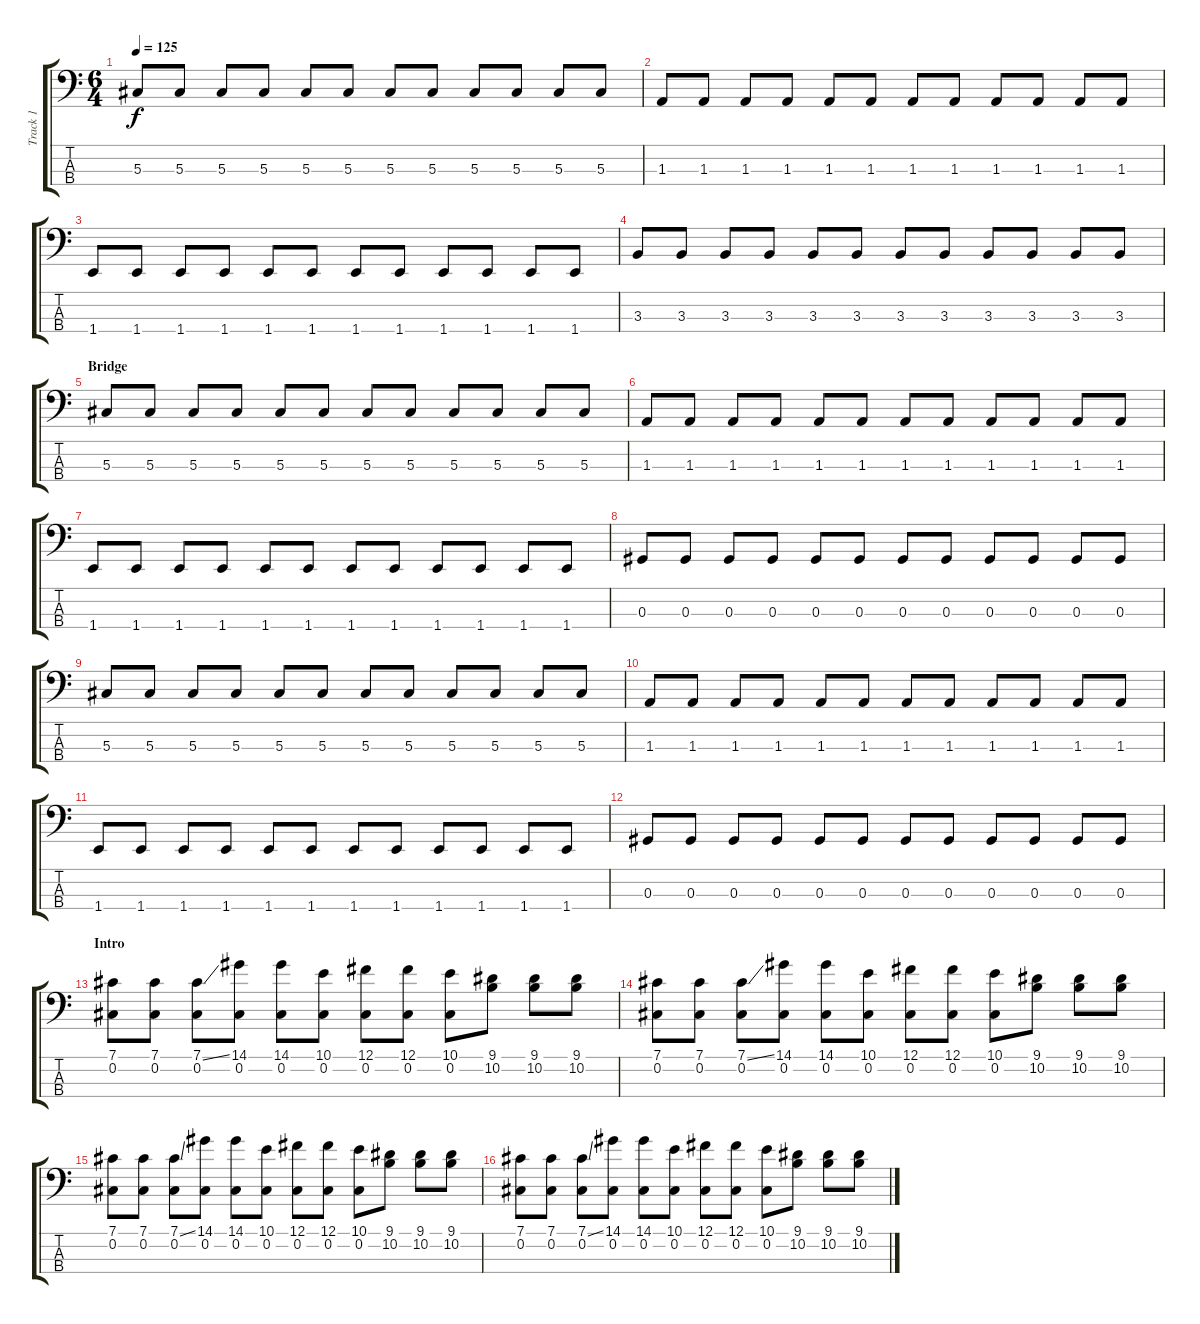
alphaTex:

\track ("Track 1" "Track 1") {instrument electricbasspick}
\staff {score tabs}
\tuning (Gb2 Db2 Ab1 Eb1) {hide}
\ts (6 4)
\tempo 125
\clef f4
\ks c
5.3.8{dy f} 5.3.8 5.3.8 5.3.8 5.3.8 5.3.8 5.3.8 5.3.8 5.3.8 5.3.8 5.3.8 5.3.8 |
1.3.8 1.3.8 1.3.8 1.3.8 1.3.8 1.3.8 1.3.8 1.3.8 1.3.8 1.3.8 1.3.8 1.3.8 |
1.4.8 1.4.8 1.4.8 1.4.8 1.4.8 1.4.8 1.4.8 1.4.8 1.4.8 1.4.8 1.4.8 1.4.8 |
3.3.8 3.3.8 3.3.8 3.3.8 3.3.8 3.3.8 3.3.8 3.3.8 3.3.8 3.3.8 3.3.8 3.3.8 |
\section ("" "Bridge")
5.3.8 5.3.8 5.3.8 5.3.8 5.3.8 5.3.8 5.3.8 5.3.8 5.3.8 5.3.8 5.3.8 5.3.8 |
1.3.8 1.3.8 1.3.8 1.3.8 1.3.8 1.3.8 1.3.8 1.3.8 1.3.8 1.3.8 1.3.8 1.3.8 |
1.4.8 1.4.8 1.4.8 1.4.8 1.4.8 1.4.8 1.4.8 1.4.8 1.4.8 1.4.8 1.4.8 1.4.8 |
0.3.8 0.3.8 0.3.8 0.3.8 0.3.8 0.3.8 0.3.8 0.3.8 0.3.8 0.3.8 0.3.8 0.3.8 |
5.3.8 5.3.8 5.3.8 5.3.8 5.3.8 5.3.8 5.3.8 5.3.8 5.3.8 5.3.8 5.3.8 5.3.8 |
1.3.8 1.3.8 1.3.8 1.3.8 1.3.8 1.3.8 1.3.8 1.3.8 1.3.8 1.3.8 1.3.8 1.3.8 |
1.4.8 1.4.8 1.4.8 1.4.8 1.4.8 1.4.8 1.4.8 1.4.8 1.4.8 1.4.8 1.4.8 1.4.8 |
0.3.8 0.3.8 0.3.8 0.3.8 0.3.8 0.3.8 0.3.8 0.3.8 0.3.8 0.3.8 0.3.8 0.3.8 |
\section ("" "Intro")
(7.1 0.2).8 (7.1 0.2).8 (7.1{ss} 0.2).8 (14.1 0.2).8 (14.1 0.2).8 (10.1 0.2).8 (12.1 0.2).8 (12.1 0.2).8 (10.1 0.2).8 (9.1 10.2).8 (9.1 10.2).8 (9.1 10.2).8 |
(7.1 0.2).8 (7.1 0.2).8 (7.1{ss} 0.2).8 (14.1 0.2).8 (14.1 0.2).8 (10.1 0.2).8 (12.1 0.2).8 (12.1 0.2).8 (10.1 0.2).8 (9.1 10.2).8 (9.1 10.2).8 (9.1 10.2).8 |
(7.1 0.2).8 (7.1 0.2).8 (7.1{ss} 0.2).8 (14.1 0.2).8 (14.1 0.2).8 (10.1 0.2).8 (12.1 0.2).8 (12.1 0.2).8 (10.1 0.2).8 (9.1 10.2).8 (9.1 10.2).8 (9.1 10.2).8 |
(7.1 0.2).8 (7.1 0.2).8 (7.1{ss} 0.2).8 (14.1 0.2).8 (14.1 0.2).8 (10.1 0.2).8 (12.1 0.2).8 (12.1 0.2).8 (10.1 0.2).8 (9.1 10.2).8 (9.1 10.2).8 (9.1 10.2).8
